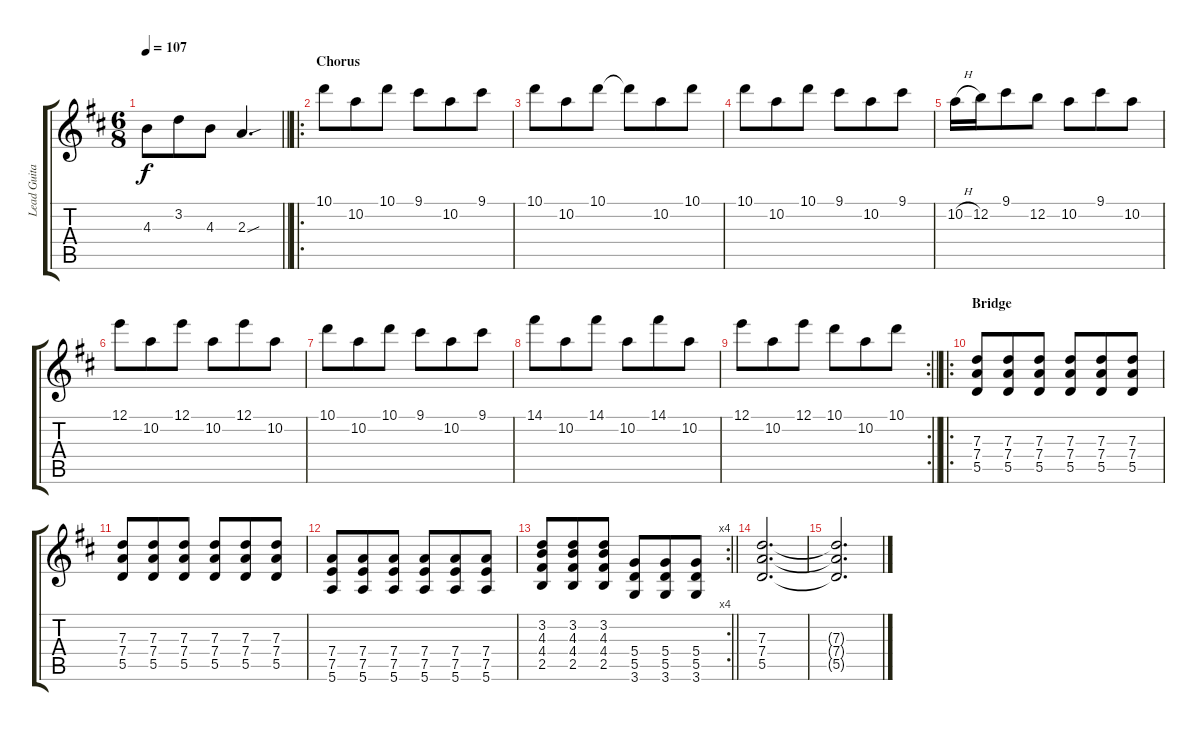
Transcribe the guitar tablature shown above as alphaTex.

\track ("Lead Guitar" "Lead Guita") {instrument distortionguitar}
\staff {score tabs}
\tuning (E4 B3 G3 D3 A2 E2) {hide}
\ts (6 8)
\tempo 107
\clef g2
\barLineRight lightlight
\ks d
4.3.8{dy f} 3.2.8 4.3.8 2.3{sou}.4{d} |
\ro
\section ("" "Chorus")
10.1.8{volume 13 instrument distortionguitar} 10.2.8 10.1.8 9.1.8 10.2.8 9.1.8 |
10.1.8 10.2.8 10.1.8 10.1{t}.8 10.2.8 10.1.8 |
10.1.8 10.2.8 10.1.8 9.1.8 10.2.8 9.1.8 |
10.2{h}.16 12.2.16 9.1.8 12.2.8 10.2.8 9.1.8 10.2.8 |
12.1.8 10.2.8 12.1.8 10.2.8 12.1.8 10.2.8 |
10.1.8 10.2.8 10.1.8 9.1.8 10.2.8 9.1.8 |
14.1.8 10.2.8 14.1.8 10.2.8 14.1.8 10.2.8 |
\rc 2
\barLineRight lightlight
12.1.8 10.2.8 12.1.8 10.1.8 10.2.8 10.1.8 |
\ro
\section ("" "Bridge")
(7.3 7.4 5.5).8 (7.3 7.4 5.5).8 (7.3 7.4 5.5).8 (7.3 7.4 5.5).8 (7.3 7.4 5.5).8 (7.3 7.4 5.5).8 |
(7.3 7.4 5.5).8 (7.3 7.4 5.5).8 (7.3 7.4 5.5).8 (7.3 7.4 5.5).8 (7.3 7.4 5.5).8 (7.3 7.4 5.5).8 |
(7.4 7.5 5.6).8 (7.4 7.5 5.6).8 (7.4 7.5 5.6).8 (7.4 7.5 5.6).8 (7.4 7.5 5.6).8 (7.4 7.5 5.6).8 |
\rc 4
\barLineRight lightlight
(3.2 4.3 4.4 2.5).8 (3.2 4.3 4.4 2.5).8 (3.2 4.3 4.4 2.5).8 (5.4 5.5 3.6).8 (5.4 5.5 3.6).8 (5.4 5.5 3.6).8 |
\section ("" "")
(7.3 7.4 5.5).2{d} |
(7.3{t} 7.4{t} 5.5{t}).2{d}
